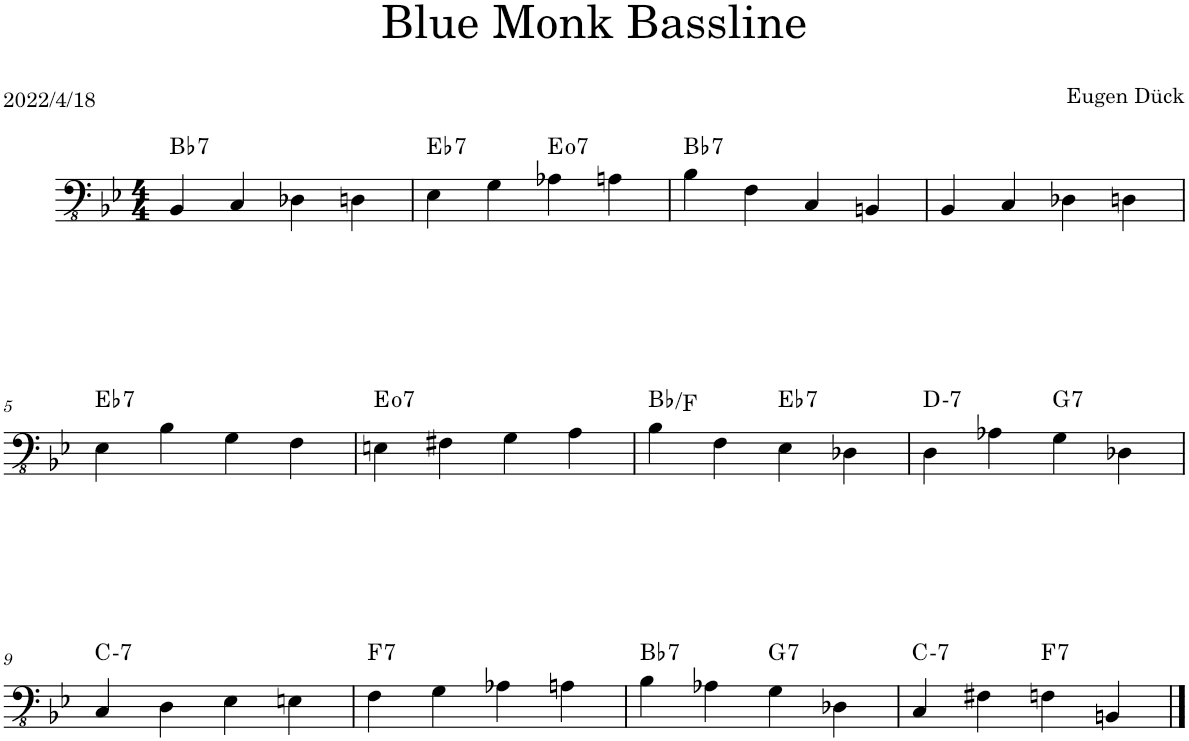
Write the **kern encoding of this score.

**kern	**harte
*part1	*part1
*staff1	*
*I"Piano	*
*I'Pno.	*
*clefFv4	*
*k[b-e-]	*
*M4/4	*
=1	=1
!	!LO:H:kt=7
4BBB-/	Bb:7
4CC/	.
4DD-X\	.
4DDn\	.
=2	=2
!	!LO:H:kt=7
4EE-\	Eb:7
4GG\	.
!	!LO:H:kt=7
4AA-X\	E:dim7
4AAn\	.
=3	=3
!	!LO:H:kt=7
4BB-\	Bb:7
4FF\	.
4CC/	.
4BBBn/	.
=4	=4
4BBB-/	.
4CC/	.
4DD-X\	.
4DDn\	.
!!LO:LB:g=z
=5	=5
!	!LO:H:kt=7
4EE-\	Eb:7
4BB-\	.
4GG\	.
4FF\	.
=6	=6
!	!LO:H:kt=7
4EEn\	E:dim7
4FF#X\	.
4GG\	.
4AA\	.
=7	=7
4BB-\	Bb:maj/5
4FF\	.
!	!LO:H:kt=7
4EE-\	Eb:7
4DD-X\	.
=8	=8
!	!LO:H:kt=7
4DD\	D:min7
4AA-X\	.
!	!LO:H:kt=7
4GG\	G:7
4DD-X\	.
!!LO:LB:g=z
=9	=9
!	!LO:H:kt=7
4CC/	C:min7
4DD\	.
4EE-\	.
4EEn\	.
=10	=10
!	!LO:H:kt=7
4FF\	F:7
4GG\	.
4AA-X\	.
4AAn\	.
=11	=11
!	!LO:H:kt=7
4BB-\	Bb:7
4AA-X\	.
!	!LO:H:kt=7
4GG\	G:7
4DD-X\	.
=12	=12
!	!LO:H:kt=7
4CC/	C:min7
4FF#X\	.
!	!LO:H:kt=7
4FFn\	F:7
4BBBn/	.
==	==
*-	*-
